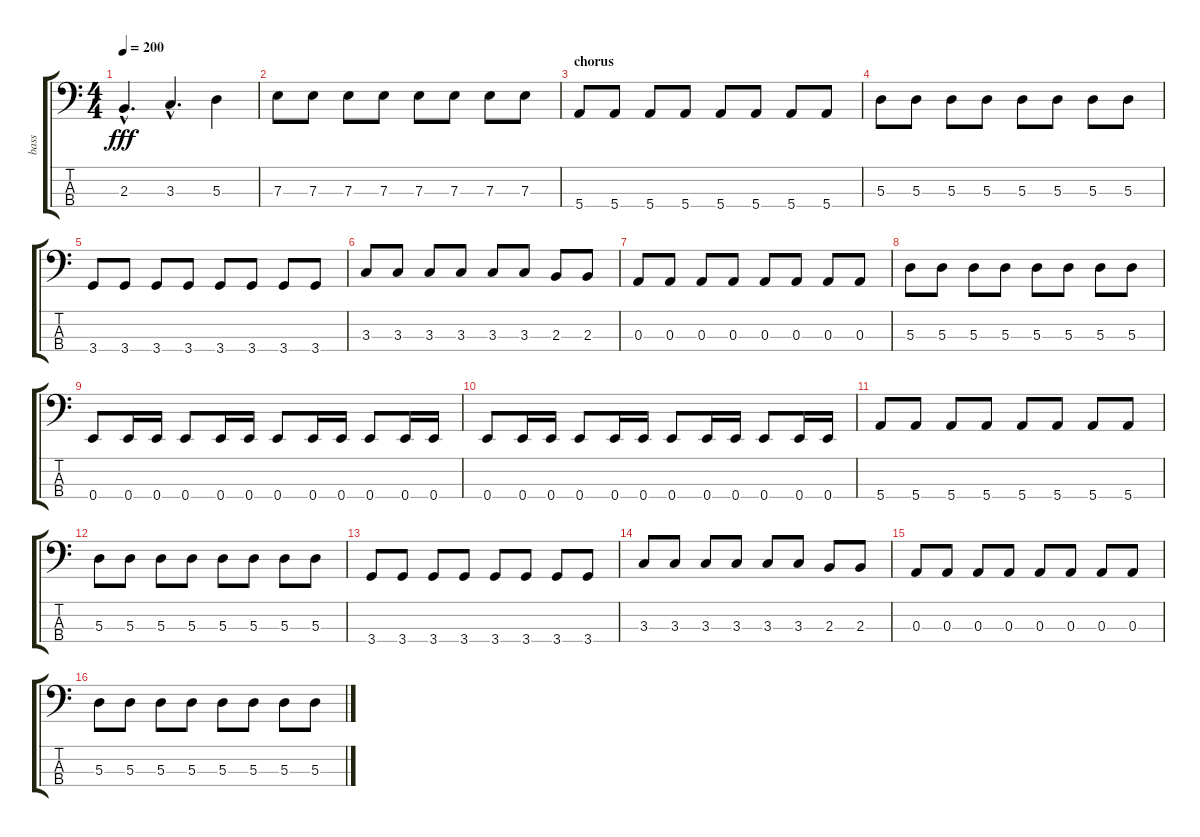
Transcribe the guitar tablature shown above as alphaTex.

\track ("bass" "bass") {instrument electricbassfinger}
\staff {score tabs}
\tuning (G2 D2 A1 E1) {hide}
\ts (4 4)
\tempo 200
\clef f4
\ks c
2.3{hac}.4{d dy fff} 3.3{hac}.4{d} 5.3.4 |
7.3.8 7.3.8 7.3.8 7.3.8 7.3.8 7.3.8 7.3.8 7.3.8 |
\section ("" "chorus")
5.4.8 5.4.8 5.4.8 5.4.8 5.4.8 5.4.8 5.4.8 5.4.8 |
5.3.8 5.3.8 5.3.8 5.3.8 5.3.8 5.3.8 5.3.8 5.3.8 |
3.4.8 3.4.8 3.4.8 3.4.8 3.4.8 3.4.8 3.4.8 3.4.8 |
3.3.8 3.3.8 3.3.8 3.3.8 3.3.8 3.3.8 2.3.8 2.3.8 |
0.3.8 0.3.8 0.3.8 0.3.8 0.3.8 0.3.8 0.3.8 0.3.8 |
5.3.8 5.3.8 5.3.8 5.3.8 5.3.8 5.3.8 5.3.8 5.3.8 |
0.4.8 0.4.16 0.4.16 0.4.8 0.4.16 0.4.16 0.4.8 0.4.16 0.4.16 0.4.8 0.4.16 0.4.16 |
0.4.8 0.4.16 0.4.16 0.4.8 0.4.16 0.4.16 0.4.8 0.4.16 0.4.16 0.4.8 0.4.16 0.4.16 |
5.4.8 5.4.8 5.4.8 5.4.8 5.4.8 5.4.8 5.4.8 5.4.8 |
5.3.8 5.3.8 5.3.8 5.3.8 5.3.8 5.3.8 5.3.8 5.3.8 |
3.4.8 3.4.8 3.4.8 3.4.8 3.4.8 3.4.8 3.4.8 3.4.8 |
3.3.8 3.3.8 3.3.8 3.3.8 3.3.8 3.3.8 2.3.8 2.3.8 |
0.3.8 0.3.8 0.3.8 0.3.8 0.3.8 0.3.8 0.3.8 0.3.8 |
5.3.8 5.3.8 5.3.8 5.3.8 5.3.8 5.3.8 5.3.8 5.3.8
